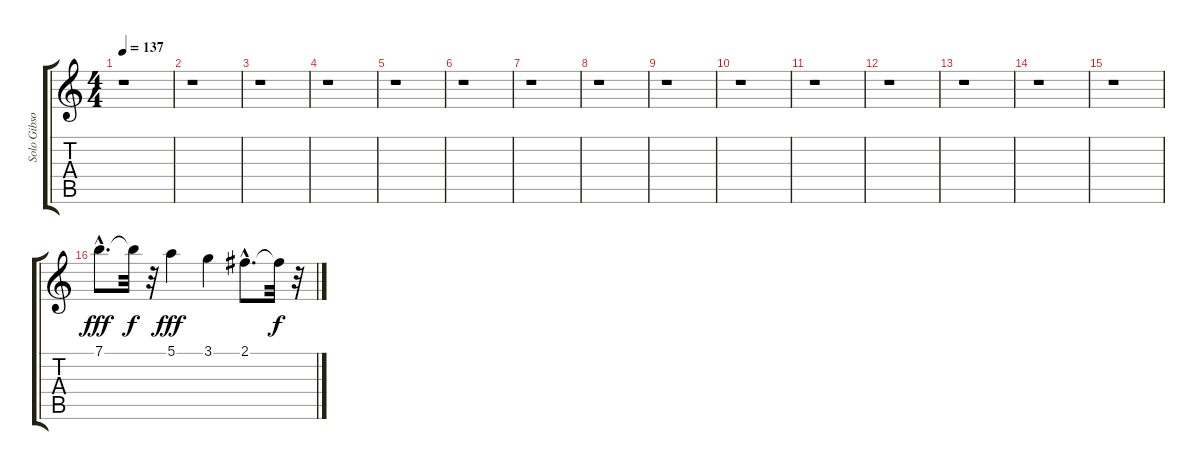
\track ("Solo Gibson" "Solo Gibso") {instrument distortionguitar}
\staff {score tabs}
\tuning (E4 B3 G3 D3 A2 E2) {hide}
\ts (4 4)
\tempo 137
\clef g2
\ks c
r.1{dy f} |
r.1 |
r.1 |
r.1 |
r.1 |
r.1 |
r.1 |
r.1 |
r.1 |
r.1 |
r.1 |
r.1 |
r.1 |
r.1 |
r.1 |
7.1{hac}.8{d dy fff} 7.1{t}.32{dy f} r.32 5.1.4{dy fff} 3.1.4 2.1{hac}.8{d} 2.1{t}.32{dy f} r.32
